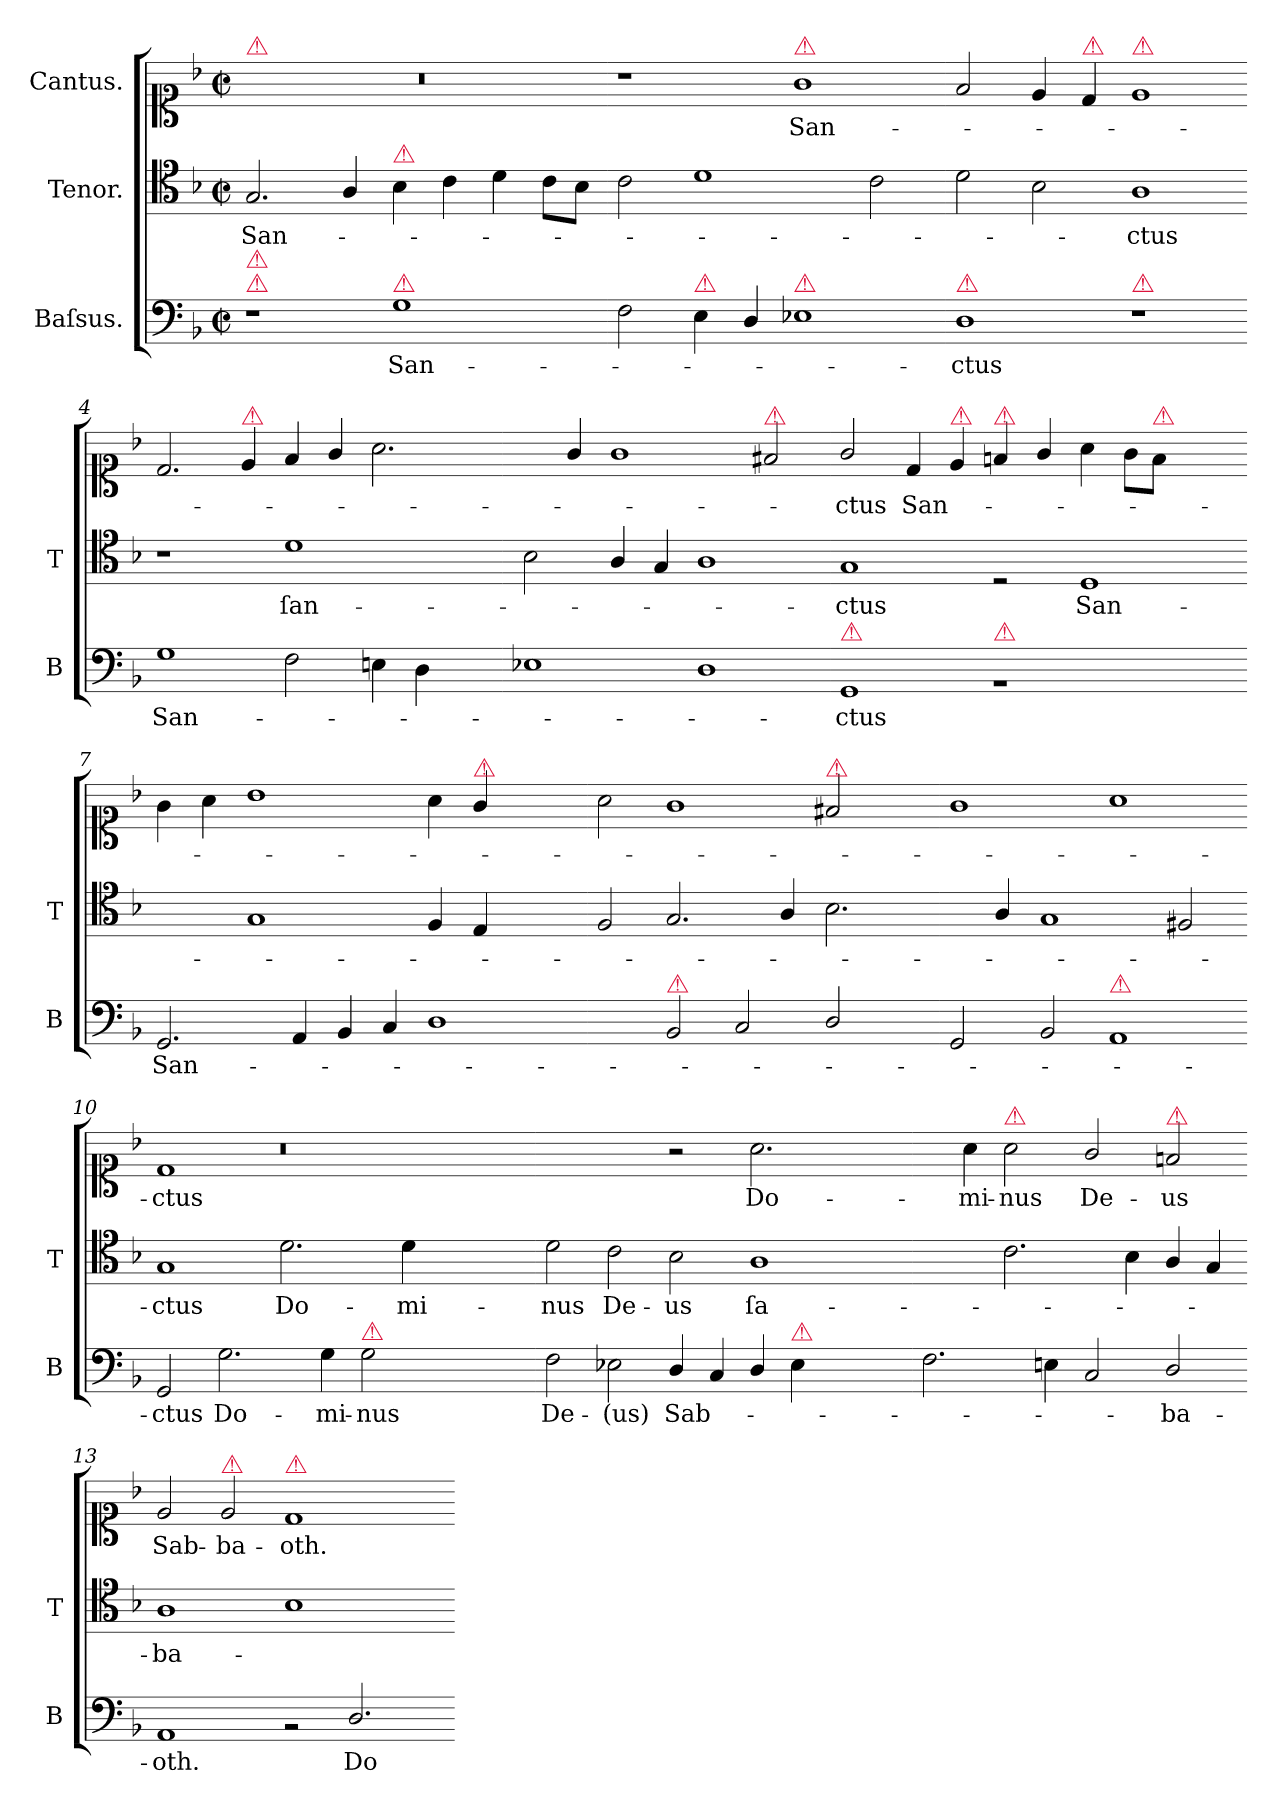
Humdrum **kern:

**kern	**text	**kern	**text	**kern	**text
*part3	*part3	*part2	*part2	*part1	*part1
*staff3	*staff3	*staff2	*staff2	*staff1	*staff1
*I"Baſsus.	*	*I"Tenor.	*	*I"Cantus.	*
*I'B	*	*I'T	*	*	*
*clefF4	*	*clefC4	*	*clefC1	*
*k[b-]	*	*k[b-]	*	*k[b-]	*
*M2/1	*	*M2/1	*	*M2/1	*
*met(c|)	*	*met(c|)	*	*met(c|)	*
=1	=1	=1	=1	=1	=1
!	!	!	!	!LO:TX:a:color=crimson:t=⚠	!
!LO:TX:a:color=crimson:t=⚠	!	!	!	!	!
!LO:TX:a:color=crimson:t=⚠	!	!	!	!	!
1r	.	2.G/	San-	0r	.
.	.	4A/	.	.	.
!	!	!LO:TX:a:color=crimson:t=⚠	!	!	!
!LO:TX:a:color=crimson:t=⚠	!	!	!	!	!
1G\	San-	4B-\	.	.	.
.	.	4c\	.	.	.
.	.	4d\	.	.	.
.	.	8c\L	.	.	.
.	.	8B-\J	.	.	.
=2-	=2-	=2-	=2-	=2-	=2-
2F\	.	2c\	.	1r	.
!LO:TX:a:color=crimson:t=⚠	!	!	!	!	!
4E\	.	1d\	.	.	.
4D/	.	.	.	.	.
!	!	!	!	!LO:TX:a:color=crimson:t=⚠	!
!LO:TX:a:color=crimson:t=⚠	!	!	!	!	!
1E-X\	.	.	.	1g\	San-
.	.	2c\	.	.	.
=3-	=3-	=3-	=3-	=3-	=3-
!LO:TX:a:color=crimson:t=⚠	!	!	!	!	!
1D\	-ctus	2d\	.	2f/	.
.	.	2B-\	.	4e/	.
!	!	!	!	!LO:TX:a:color=crimson:t=⚠	!
.	.	.	.	4d/	.
!	!	!	!	!LO:TX:a:color=crimson:t=⚠	!
!LO:TX:a:color=crimson:t=⚠	!	!	!	!	!
1r	.	1A\	-ctus	1e/	.
=4-	=4-	=4-	=4-	=4-	=4-
1G\	San-	1r	.	2.d/	.
!	!	!	!	!LO:TX:a:color=crimson:t=⚠	!
.	.	.	.	4e/	.
2F\	.	1d\	ſan-	4f/	.
.	.	.	.	4g/	.
4En\	.	.	.	2.a\	.
4D\	.	.	.	.	.
4ryy	.	4ryy	.	.	.
=5-	=5-	=5-	=5-	=5-	=5-
1E-X\	.	2B-\	.	4ryy	.
.	.	.	.	4g/	.
.	.	4A/	.	1g\	.
.	.	4G/	.	.	.
1D\	.	1A\	.	.	.
!	!	!	!	!LO:TX:a:color=crimson:t=⚠	!
.	.	.	.	2f#X/	.
=6-	=6-	=6-	=6-	=6-	=6-
!LO:TX:a:color=crimson:t=⚠	!	!	!	!	!
1GG/	-ctus	1G/	-ctus	2g/	-ctus
.	.	.	.	4d/	San-
!	!	!	!	!LO:TX:a:color=crimson:t=⚠	!
.	.	.	.	4e/	.
!	!	!	!	!LO:TX:a:color=crimson:t=⚠	!
!LO:TX:a:color=crimson:t=⚠	!	!	!	!	!
1rBB	.	2rD	.	4fn/	.
.	.	.	.	4g/	.
.	.	1D/	San-	4a\	.
.	.	.	.	8g\L	.
!	!	!	!	!LO:TX:a:color=crimson:t=⚠	!
.	.	.	.	8f\J	.
2ryy	.	.	.	2ryy	.
=7-	=7-	=7-	=7-	=7-	=7-
2.GG/	San-	2ryy	.	4g\	.
.	.	.	.	4a\	.
.	.	1G/	.	1b-\	.
4AA/	.	.	.	.	.
4BB-/	.	.	.	.	.
4C/	.	.	.	.	.
1D\	.	4F/	.	4a\	.
!	!	!	!	!LO:TX:a:color=crimson:t=⚠	!
.	.	4E/	.	4g/	.
.	.	2ryy	.	2ryy	.
=8-	=8-	=8-	=8-	=8-	=8-
2ryy	.	2F/	.	2a\	.
!LO:TX:a:color=crimson:t=⚠	!	!	!	!	!
2BB-/	.	2.G/	.	1g\	.
2C/	.	.	.	.	.
.	.	4A/	.	.	.
!	!	!	!	!LO:TX:a:color=crimson:t=⚠	!
2D/	.	2.B-\	.	2f#X/	.
4ryy	.	.	.	4ryy	.
=9-	=9-	=9-	=9-	=9-	=9-
2GG/	.	4ryy	.	1g\	.
.	.	4A/	.	.	.
2BB-/	.	1G/	.	.	.
!LO:TX:a:color=crimson:t=⚠	!	!	!	!	!
1AA/	.	.	.	1a\	.
.	.	2F#X/	.	.	.
=10-	=10-	=10-	=10-	=10-	=10-
2GG/	-ctus	1G/	-ctus	1d/	-ctus
2.G\	Do-	.	.	.	.
.	.	2.d\	Do-	0r	.
4G\	-mi-	.	.	.	.
!LO:TX:a:color=crimson:t=⚠	!	!	!	!	!
2G\	-nus	.	.	.	.
.	.	4d\	-mi-	.	.
1ryy	.	1ryy	.	.	.
=11-	=11-	=11-	=11-	=11-	=11-
2F\	De-	2d\	-nus	1ryy	.
2E-X\	-(us)	2c\	De-	.	.
4D/	Sab-	2B-\	-us	2r	.
4C/	.	.	.	.	.
4D/	.	1A\	ſa-	2.a\	Do-
!LO:TX:a:color=crimson:t=⚠	!	!	!	!	!
4E-\	.	.	.	.	.
2ryy	.	.	.	.	.
.	.	.	.	4ryy	.
=12-	=12-	=12-	=12-	=12-	=12-
2.F\	.	2ryy	.	4ryy	.
.	.	.	.	4a\	-mi-
!	!	!	!	!LO:TX:a:color=crimson:t=⚠	!
.	.	2.c\	.	2a\	-nus
4En\	.	.	.	.	.
2C/	.	.	.	2g/	De-
.	.	4B-\	.	.	.
!	!	!	!	!LO:TX:a:color=crimson:t=⚠	!
2D/	-ba-	4A/	.	2fn/	-us
.	.	4G/	.	.	.
=13-	=13-	=13-	=13-	=13-	=13-
1AA/	-oth.	1A\	-ba-	2e/	Sab-
!	!	!	!	!LO:TX:a:color=crimson:t=⚠	!
.	.	.	.	2e/	-ba-
!	!	!	!	!LO:TX:a:color=crimson:t=⚠	!
2rBB	.	1B-\	.	1d/	-oth.
2.D/	Do-	.	.	.	.
.	.	4ryy	.	4ryy	.
=-	=-	=-	=-	=-	=-
*-	*-	*-	*-	*-	*-
